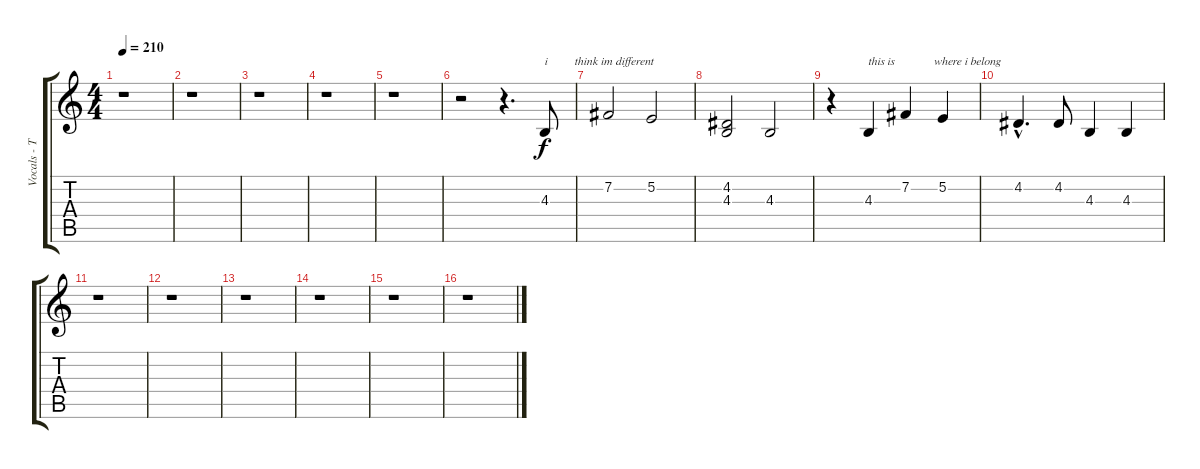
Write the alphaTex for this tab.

\track ("Vocals - Tom " "Vocals - T") {instrument tenorsax}
\staff {score tabs}
\tuning (E4 B3 G3 D3 A2 E2) {hide}
\ts (4 4)
\tempo 210
\clef g2
\ks c
r.1{dy f} |
r.1 |
r.1 |
r.1 |
r.1 |
r.2 r.4{d} 4.3.8{txt "i         think im different"} |
7.2.2 5.2.2 |
(4.2 4.3).2 4.3.2 |
r.4 4.3.4{txt "this is             where i belong"} 7.2.4 5.2.4 |
4.2{hac}.4{d} 4.2.8 4.3.4 4.3.4 |
r.1 |
r.1 |
r.1 |
r.1 |
r.1 |
r.1
